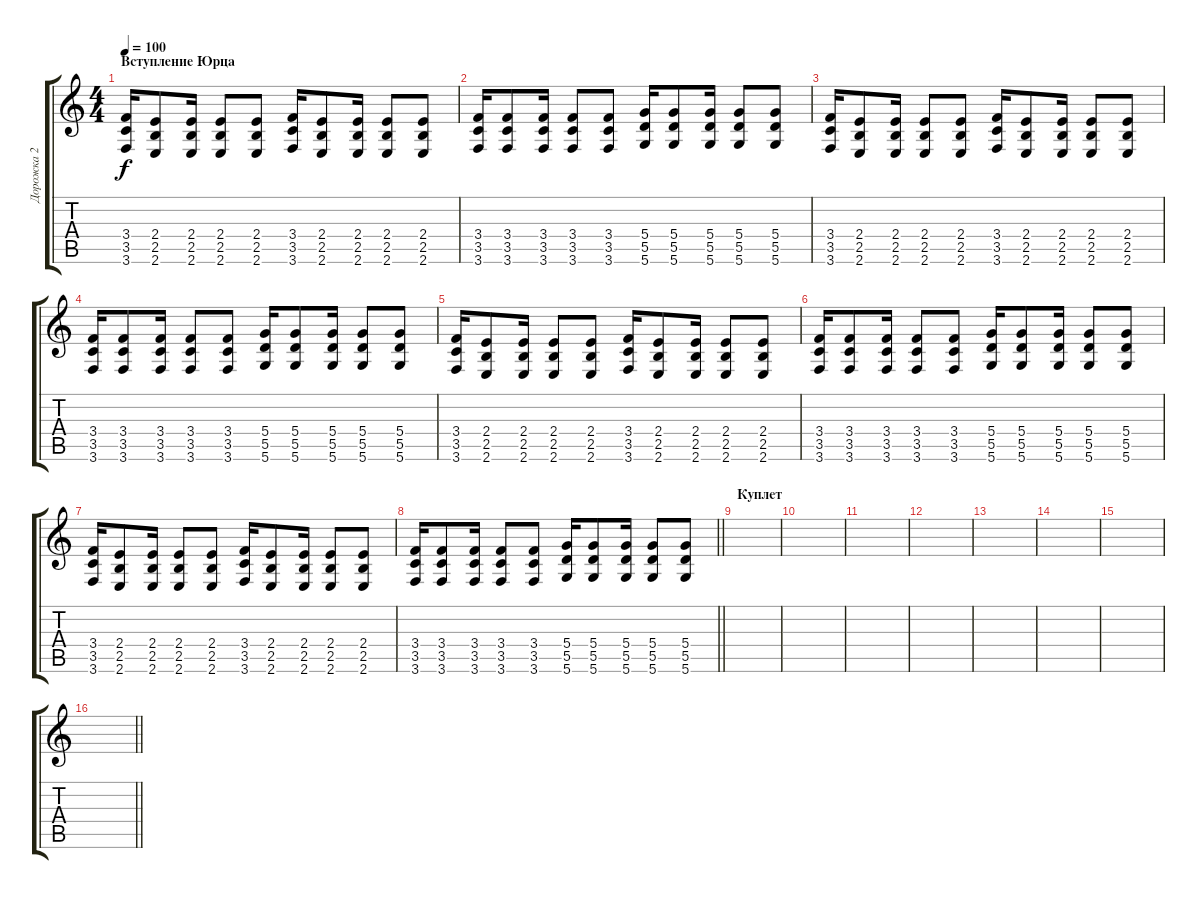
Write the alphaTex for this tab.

\track ("Дорожка 2" "Дорожка 2") {instrument distortionguitar}
\staff {score tabs}
\tuning (E4 B3 G3 D3 A2 D2) {hide}
\ts (4 4)
\section ("" "Вступление Юрца")
\tempo 100
\clef g2
\ks c
(3.4 3.5 3.6).16{dy f} (2.4 2.5 2.6).8 (2.4 2.5 2.6).16 (2.4 2.5 2.6).8 (2.4 2.5 2.6).8 (3.4 3.5 3.6).16 (2.4 2.5 2.6).8 (2.4 2.5 2.6).16 (2.4 2.5 2.6).8 (2.4 2.5 2.6).8 |
(3.4 3.5 3.6).16 (3.4 3.5 3.6).8 (3.4 3.5 3.6).16 (3.4 3.5 3.6).8 (3.4 3.5 3.6).8 (5.4 5.5 5.6).16 (5.4 5.5 5.6).8 (5.4 5.5 5.6).16 (5.4 5.5 5.6).8 (5.4 5.5 5.6).8 |
(3.4 3.5 3.6).16 (2.4 2.5 2.6).8 (2.4 2.5 2.6).16 (2.4 2.5 2.6).8 (2.4 2.5 2.6).8 (3.4 3.5 3.6).16 (2.4 2.5 2.6).8 (2.4 2.5 2.6).16 (2.4 2.5 2.6).8 (2.4 2.5 2.6).8 |
(3.4 3.5 3.6).16 (3.4 3.5 3.6).8 (3.4 3.5 3.6).16 (3.4 3.5 3.6).8 (3.4 3.5 3.6).8 (5.4 5.5 5.6).16 (5.4 5.5 5.6).8 (5.4 5.5 5.6).16 (5.4 5.5 5.6).8 (5.4 5.5 5.6).8 |
(3.4 3.5 3.6).16 (2.4 2.5 2.6).8 (2.4 2.5 2.6).16 (2.4 2.5 2.6).8 (2.4 2.5 2.6).8 (3.4 3.5 3.6).16 (2.4 2.5 2.6).8 (2.4 2.5 2.6).16 (2.4 2.5 2.6).8 (2.4 2.5 2.6).8 |
(3.4 3.5 3.6).16 (3.4 3.5 3.6).8 (3.4 3.5 3.6).16 (3.4 3.5 3.6).8 (3.4 3.5 3.6).8 (5.4 5.5 5.6).16 (5.4 5.5 5.6).8 (5.4 5.5 5.6).16 (5.4 5.5 5.6).8 (5.4 5.5 5.6).8 |
(3.4 3.5 3.6).16 (2.4 2.5 2.6).8 (2.4 2.5 2.6).16 (2.4 2.5 2.6).8 (2.4 2.5 2.6).8 (3.4 3.5 3.6).16 (2.4 2.5 2.6).8 (2.4 2.5 2.6).16 (2.4 2.5 2.6).8 (2.4 2.5 2.6).8 |
\barLineRight lightlight
(3.4 3.5 3.6).16 (3.4 3.5 3.6).8 (3.4 3.5 3.6).16 (3.4 3.5 3.6).8 (3.4 3.5 3.6).8 (5.4 5.5 5.6).16 (5.4 5.5 5.6).8 (5.4 5.5 5.6).16 (5.4 5.5 5.6).8 (5.4 5.5 5.6).8 |
\section ("" "Куплет")
|
|
|
|
|
|
|
\barLineRight lightlight
